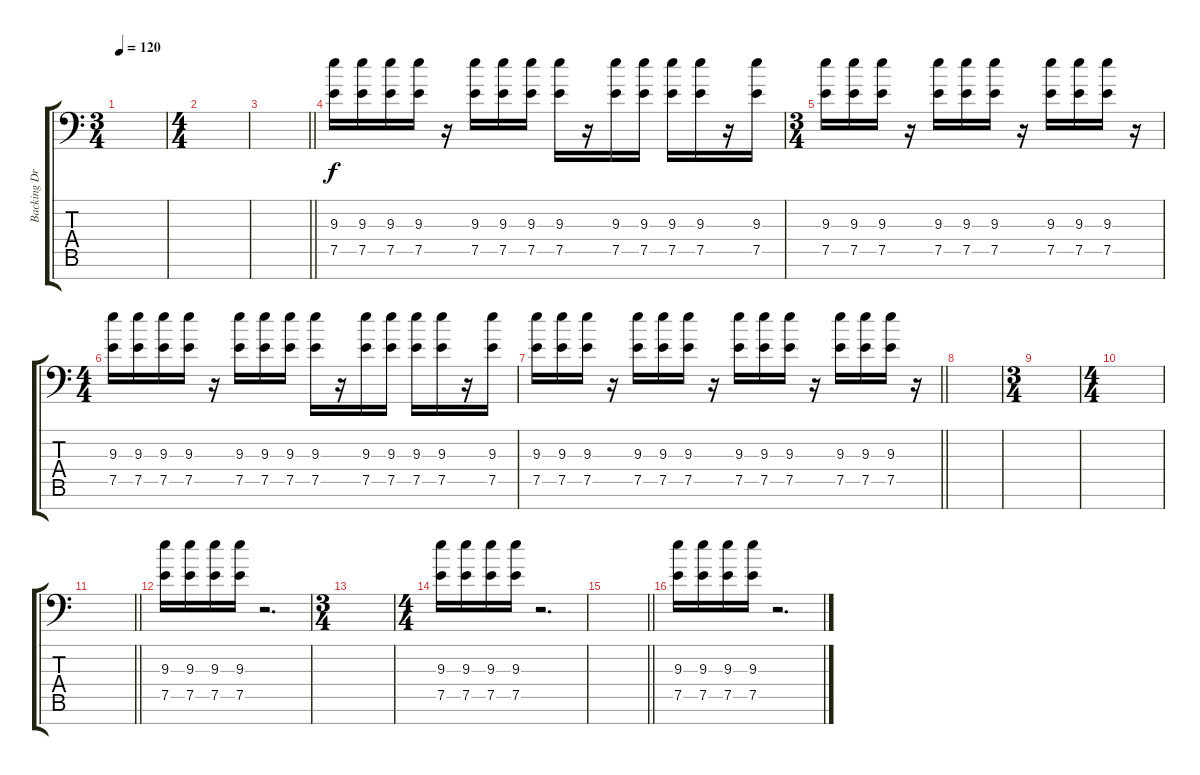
\track ("Backing Dropped A" "Backing Dr") {instrument distortionguitar}
\staff {score tabs}
\tuning (E4 B3 G3 D3 A2 E2 A1) {hide}
\ts (3 4)
\tempo 120
\clef f4
\ks c
|
\ts (4 4)
|
\barLineRight lightlight
|
(9.3 7.5).16{instrument distortionguitar} (9.3 7.5).16 (9.3 7.5).16 (9.3 7.5).16 r.16 (9.3 7.5).16 (9.3 7.5).16 (9.3 7.5).16 (9.3 7.5).16 r.16 (9.3 7.5).16 (9.3 7.5).16 (9.3 7.5).16 (9.3 7.5).16 r.16 (9.3 7.5).16 |
\ts (3 4)
(9.3 7.5).16 (9.3 7.5).16 (9.3 7.5).16 r.16 (9.3 7.5).16 (9.3 7.5).16 (9.3 7.5).16 r.16 (9.3 7.5).16 (9.3 7.5).16 (9.3 7.5).16 r.16 |
\ts (4 4)
(9.3 7.5).16 (9.3 7.5).16 (9.3 7.5).16 (9.3 7.5).16 r.16 (9.3 7.5).16 (9.3 7.5).16 (9.3 7.5).16 (9.3 7.5).16 r.16 (9.3 7.5).16 (9.3 7.5).16 (9.3 7.5).16 (9.3 7.5).16 r.16 (9.3 7.5).16 |
\barLineRight lightlight
(9.3 7.5).16 (9.3 7.5).16 (9.3 7.5).16 r.16 (9.3 7.5).16 (9.3 7.5).16 (9.3 7.5).16 r.16 (9.3 7.5).16 (9.3 7.5).16 (9.3 7.5).16 r.16 (9.3 7.5).16 (9.3 7.5).16 (9.3 7.5).16 r.16 |
\section ("" "")
|
\ts (3 4)
|
\ts (4 4)
|
\barLineRight lightlight
|
(9.3 7.5).16 (9.3 7.5).16 (9.3 7.5).16 (9.3 7.5).16 r.2{d} |
\ts (3 4)
|
\ts (4 4)
(9.3 7.5).16 (9.3 7.5).16 (9.3 7.5).16 (9.3 7.5).16 r.2{d} |
\barLineRight lightlight
|
(9.3 7.5).16 (9.3 7.5).16 (9.3 7.5).16 (9.3 7.5).16 r.2{d}
